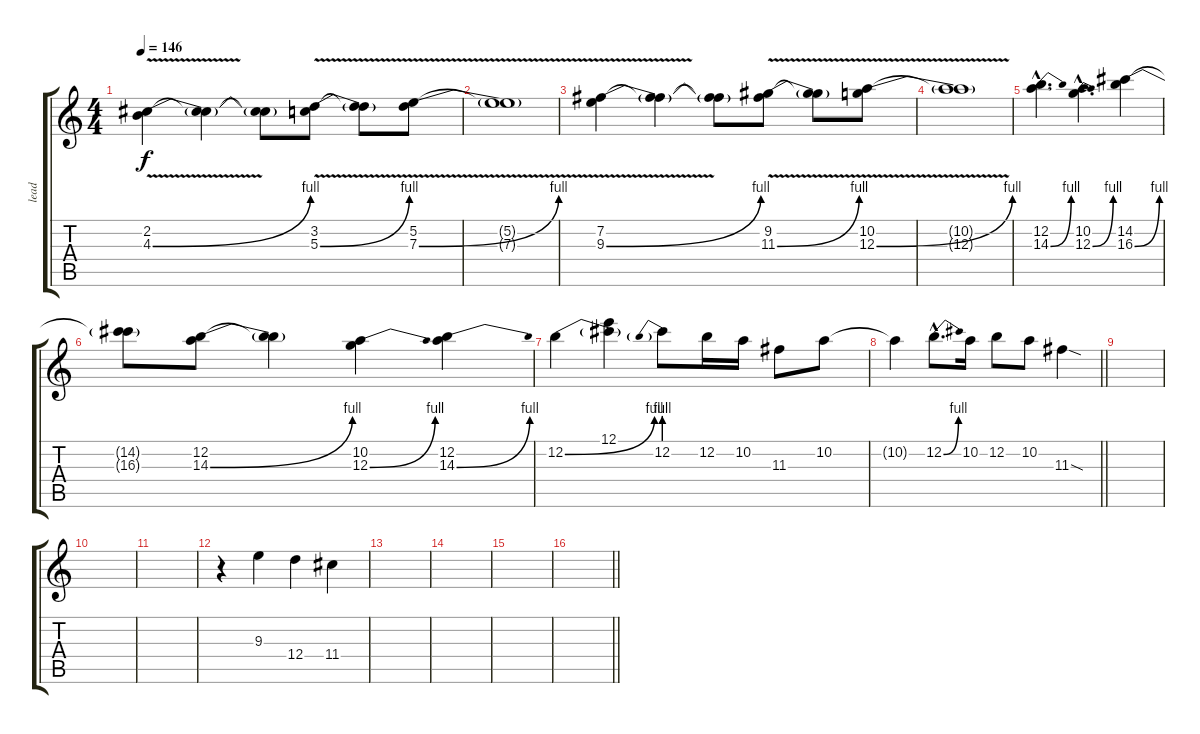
\track ("lead" "lead") {instrument distortionguitar}
\staff {score tabs}
\tuning (E4 B3 G3 D3 A2 E2) {hide}
\ts (4 4)
\tempo 146
\clef g2
\ks c
(2.2{v} 4.3{be (bend 0 0 60 4)}).4{dy f} (2.2{t} 4.3{t}).4 (2.2{t} 4.3{t}).8 (3.2{v} 5.3{be (bend 0 0 60 4)}).8 (3.2{t} 5.3{t}).8 (5.2{v} 7.3{be (bend 0 0 60 4)}).8 |
(5.2{t} 7.3{t}).1 |
(7.2{v} 9.3{be (bend 0 0 60 4)}).4 (7.2{t} 9.3{t}).4 (7.2{t} 9.3{t}).8 (9.2{v} 11.3{be (bend 0 0 60 4)}).8 (9.2{t} 11.3{t}).8 (10.2{v} 12.3{be (bend 0 0 60 4)}).8 |
(10.2{t} 12.3{t}).1 |
(12.2{hac} 14.3{be (bend 0 0 60 4) hac}).4{d} (10.2{hac} 12.3{be (bend 0 0 60 4) hac}).4{d} (14.2 16.3{be (bend 0 0 60 4)}).4 |
(14.2{t} 16.3{t}).8 (12.2 14.3{be (bend 0 0 60 4)}).8 (12.2{t} 14.3{t}).4 (10.2 12.3{be (bend 0 0 60 4)}).4 (12.2 14.3{be (bend 0 0 60 4)}).4 |
12.2{be (bend 0 0 60 4)}.4 (12.1 12.2{t}).4 12.2{be (prebend 0 4 60 4)}.8 12.2.16 10.2.16 11.3.8 10.2.8 |
\barLineRight lightlight
10.2{t}.4 12.2{be (bend 0 0 60 4) hac}.8{d} 10.2.16 12.2.8 10.2.8 11.3{sod}.4 |
|
|
|
r.4 9.3.4 12.4.4 11.4.4 |
|
|
|
\barLineRight lightlight
